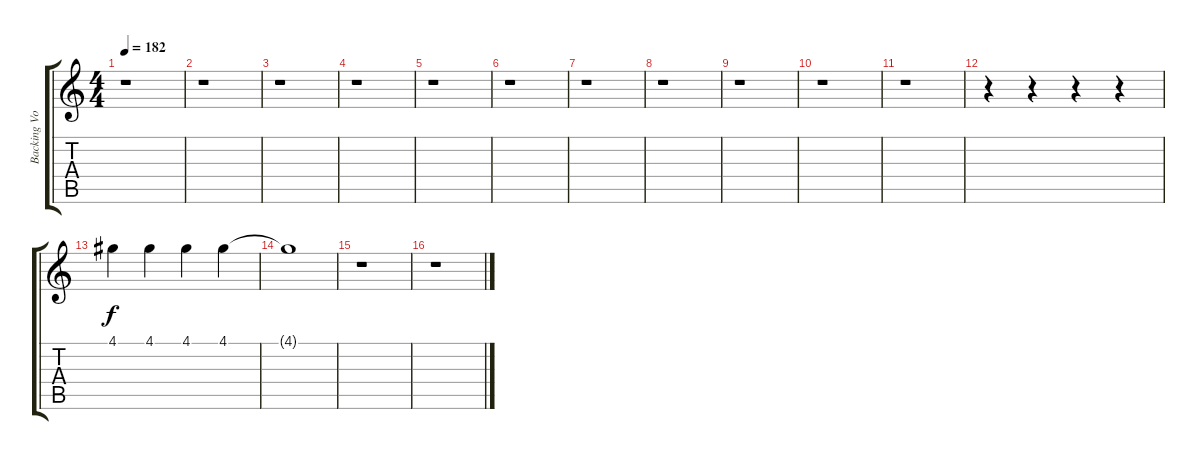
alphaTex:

\track ("Backing Vocals" "Backing Vo") {instrument acousticguitarsteel}
\staff {score tabs}
\tuning (E4 B3 G3 D3 A2 E2) {hide}
\ts (4 4)
\tempo 182
\clef g2
\ks c
r.1{dy f} |
r.1 |
r.1 |
r.1 |
r.1 |
r.1 |
r.1 |
r.1 |
r.1 |
r.1 |
r.1 |
r.4 r.4 r.4 r.4 |
4.1.4 4.1.4 4.1.4 4.1.4 |
4.1{t}.1 |
r.1 |
r.1
